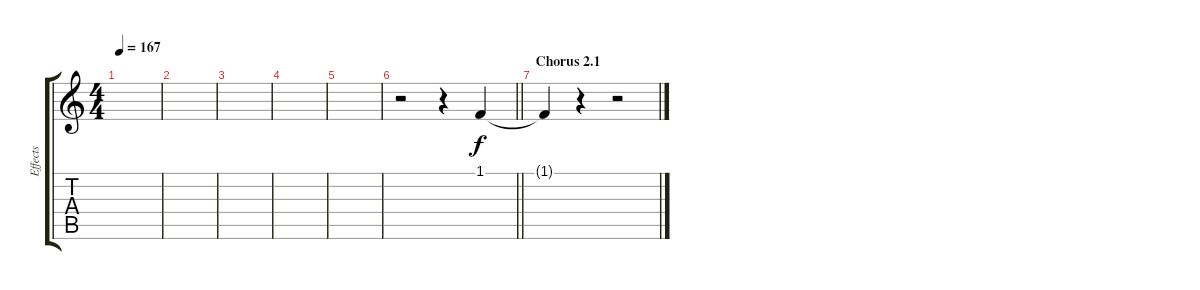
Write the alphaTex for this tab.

\track ("Effects" "Effects") {instrument reversecymbal}
\staff {score tabs}
\tuning (E4 B3 G3 D3 A2 E2) {hide}
\ts (4 4)
\tempo 167
\clef g2
\ks c
|
|
|
|
|
\barLineRight lightlight
r.2 r.4 1.1.4 |
\section ("" "Chorus 2.1")
1.1{t}.4 r.4 r.2
